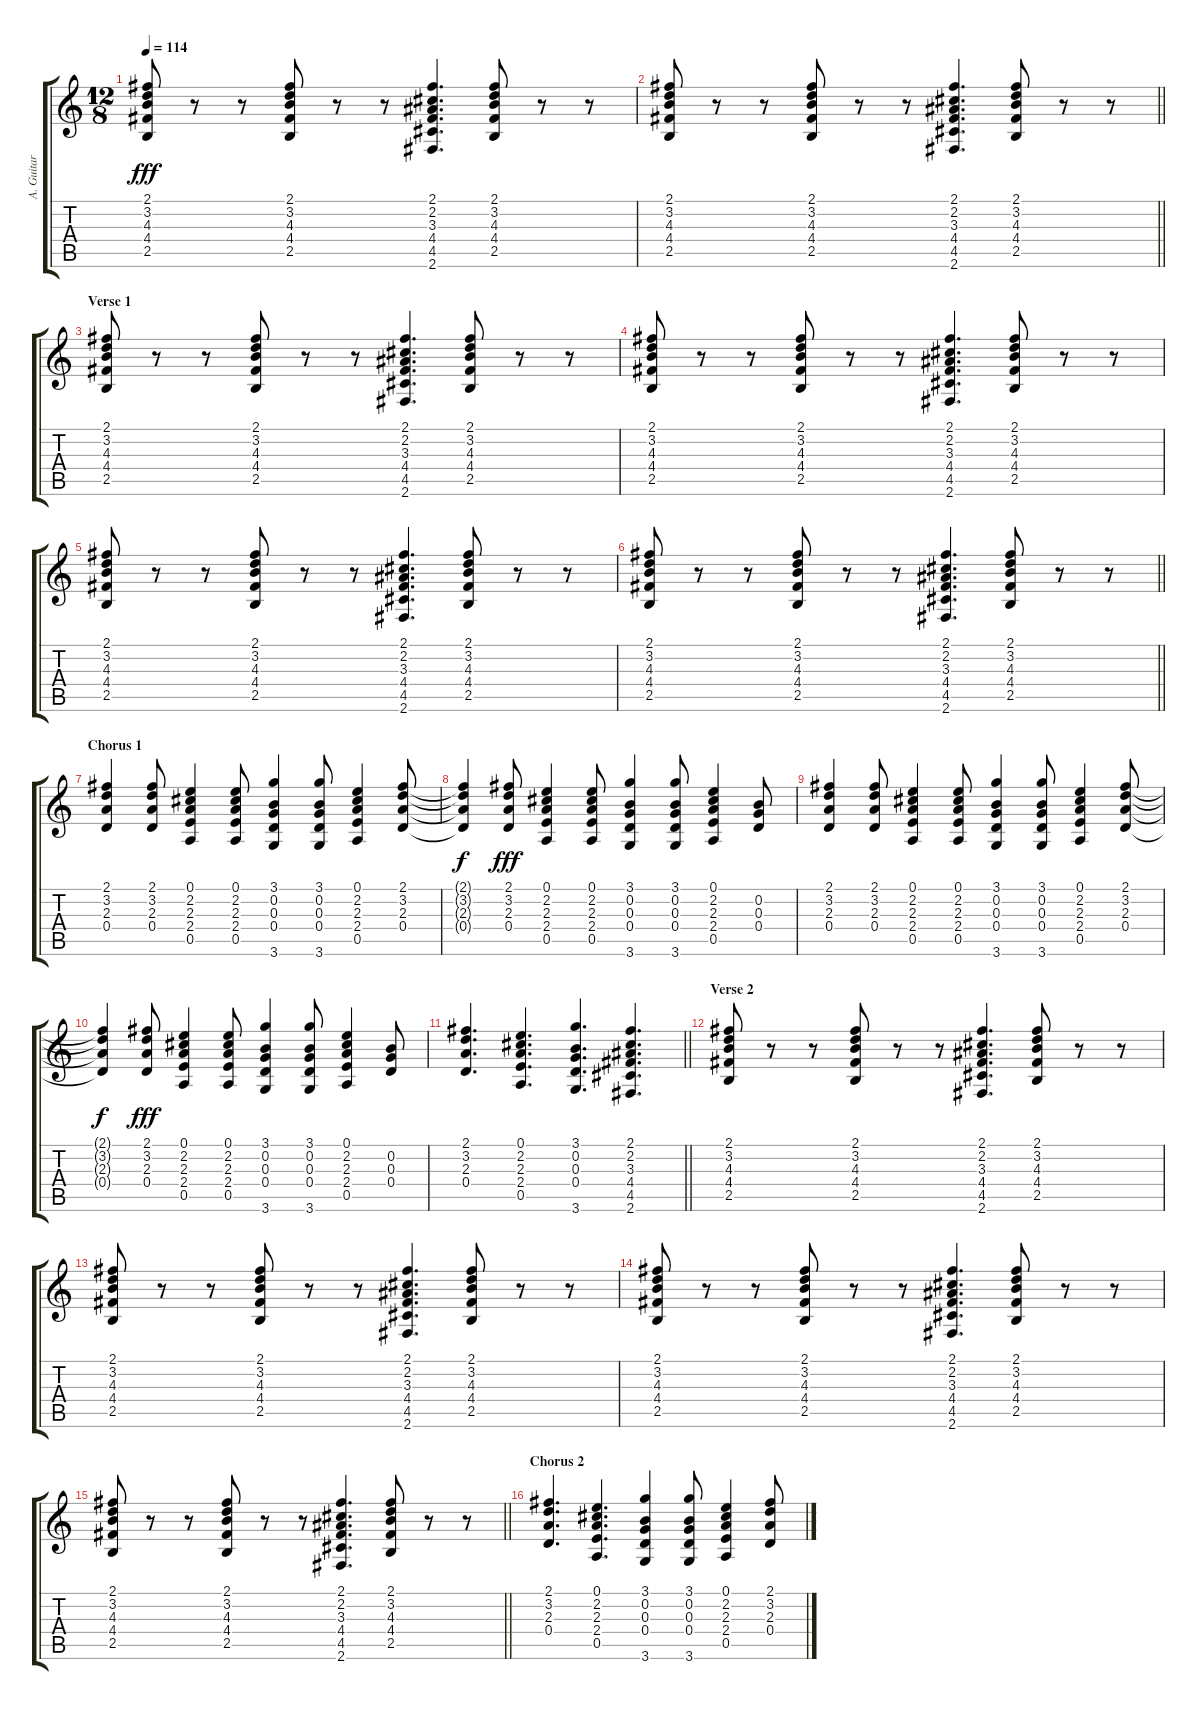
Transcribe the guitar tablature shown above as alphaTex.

\track ("A. Guitar" "A. Guitar") {instrument acousticguitarsteel}
\staff {score tabs}
\tuning (E4 B3 G3 D3 A2 E2) {hide}
\ts (12 8)
\tempo 114
\clef g2
\ks c
(2.1 3.2 4.3 4.4 2.5).8{dy fff instrument acousticguitarsteel} r.8 r.8 (2.1 3.2 4.3 4.4 2.5).8 r.8 r.8 (2.1 2.2 3.3 4.4 4.5 2.6).4{d} (2.1 3.2 4.3 4.4 2.5).8 r.8 r.8 |
\barLineRight lightlight
(2.1 3.2 4.3 4.4 2.5).8 r.8 r.8 (2.1 3.2 4.3 4.4 2.5).8 r.8 r.8 (2.1 2.2 3.3 4.4 4.5 2.6).4{d} (2.1 3.2 4.3 4.4 2.5).8 r.8 r.8 |
\section ("" "Verse 1")
(2.1 3.2 4.3 4.4 2.5).8 r.8 r.8 (2.1 3.2 4.3 4.4 2.5).8 r.8 r.8 (2.1 2.2 3.3 4.4 4.5 2.6).4{d} (2.1 3.2 4.3 4.4 2.5).8 r.8 r.8 |
(2.1 3.2 4.3 4.4 2.5).8 r.8 r.8 (2.1 3.2 4.3 4.4 2.5).8 r.8 r.8 (2.1 2.2 3.3 4.4 4.5 2.6).4{d} (2.1 3.2 4.3 4.4 2.5).8 r.8 r.8 |
(2.1 3.2 4.3 4.4 2.5).8 r.8 r.8 (2.1 3.2 4.3 4.4 2.5).8 r.8 r.8 (2.1 2.2 3.3 4.4 4.5 2.6).4{d} (2.1 3.2 4.3 4.4 2.5).8 r.8 r.8 |
\barLineRight lightlight
(2.1 3.2 4.3 4.4 2.5).8 r.8 r.8 (2.1 3.2 4.3 4.4 2.5).8 r.8 r.8 (2.1 2.2 3.3 4.4 4.5 2.6).4{d} (2.1 3.2 4.3 4.4 2.5).8 r.8 r.8 |
\section ("" "Chorus 1")
(2.1 3.2 2.3 0.4).4 (2.1 3.2 2.3 0.4).8 (0.1 2.2 2.3 2.4 0.5).4 (0.1 2.2 2.3 2.4 0.5).8 (3.1 0.2 0.3 0.4 3.6).4 (3.1 0.2 0.3 0.4 3.6).8 (0.1 2.2 2.3 2.4 0.5).4 (2.1 3.2 2.3 0.4).8 |
(2.1{t} 3.2{t} 2.3{t} 0.4{t}).4{dy f} (2.1 3.2 2.3 0.4).8{dy fff} (0.1 2.2 2.3 2.4 0.5).4 (0.1 2.2 2.3 2.4 0.5).8 (3.1 0.2 0.3 0.4 3.6).4 (3.1 0.2 0.3 0.4 3.6).8 (0.1 2.2 2.3 2.4 0.5).4 (0.2 0.3 0.4).8 |
(2.1 3.2 2.3 0.4).4 (2.1 3.2 2.3 0.4).8 (0.1 2.2 2.3 2.4 0.5).4 (0.1 2.2 2.3 2.4 0.5).8 (3.1 0.2 0.3 0.4 3.6).4 (3.1 0.2 0.3 0.4 3.6).8 (0.1 2.2 2.3 2.4 0.5).4 (2.1 3.2 2.3 0.4).8 |
(2.1{t} 3.2{t} 2.3{t} 0.4{t}).4{dy f} (2.1 3.2 2.3 0.4).8{dy fff} (0.1 2.2 2.3 2.4 0.5).4 (0.1 2.2 2.3 2.4 0.5).8 (3.1 0.2 0.3 0.4 3.6).4 (3.1 0.2 0.3 0.4 3.6).8 (0.1 2.2 2.3 2.4 0.5).4 (0.2 0.3 0.4).8 |
\barLineRight lightlight
(2.1 3.2 2.3 0.4).4{d} (0.1 2.2 2.3 2.4 0.5).4{d} (3.1 0.2 0.3 0.4 3.6).4{d} (2.1 2.2 3.3 4.4 4.5 2.6).4{d} |
\section ("" "Verse 2")
(2.1 3.2 4.3 4.4 2.5).8 r.8 r.8 (2.1 3.2 4.3 4.4 2.5).8 r.8 r.8 (2.1 2.2 3.3 4.4 4.5 2.6).4{d} (2.1 3.2 4.3 4.4 2.5).8 r.8 r.8 |
(2.1 3.2 4.3 4.4 2.5).8 r.8 r.8 (2.1 3.2 4.3 4.4 2.5).8 r.8 r.8 (2.1 2.2 3.3 4.4 4.5 2.6).4{d} (2.1 3.2 4.3 4.4 2.5).8 r.8 r.8 |
(2.1 3.2 4.3 4.4 2.5).8 r.8 r.8 (2.1 3.2 4.3 4.4 2.5).8 r.8 r.8 (2.1 2.2 3.3 4.4 4.5 2.6).4{d} (2.1 3.2 4.3 4.4 2.5).8 r.8 r.8 |
\barLineRight lightlight
(2.1 3.2 4.3 4.4 2.5).8 r.8 r.8 (2.1 3.2 4.3 4.4 2.5).8 r.8 r.8 (2.1 2.2 3.3 4.4 4.5 2.6).4{d} (2.1 3.2 4.3 4.4 2.5).8 r.8 r.8 |
\section ("" "Chorus 2")
(2.1 3.2 2.3 0.4).4{d} (0.1 2.2 2.3 2.4 0.5).4{d} (3.1 0.2 0.3 0.4 3.6).4 (3.1 0.2 0.3 0.4 3.6).8 (0.1 2.2 2.3 2.4 0.5).4 (2.1 3.2 2.3 0.4).8
